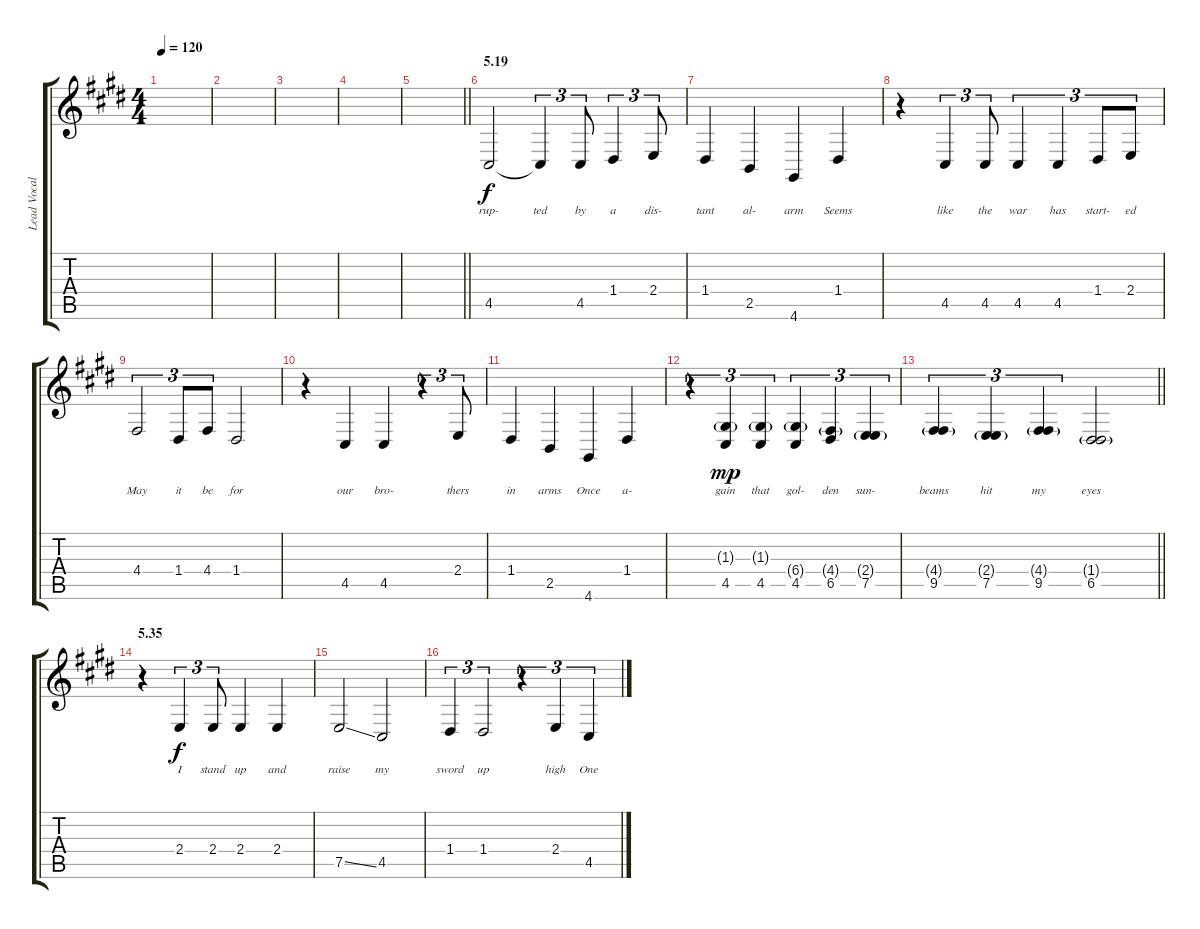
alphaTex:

\track ("Lead Vocals" "Lead Vocal") {instrument lead6voice}
\staff {score tabs}
\tuning (E4 B3 G3 D3 A2 E2) {hide}
\ts (4 4)
\tempo 120
\clef g2
\ks c#minor
|
|
|
|
\barLineRight lightlight
|
\section ("" "5.19")
4.5.2{lyrics (0 "rup-") lyrics (1 "") lyrics (2 "") lyrics (3 "") lyrics (4 "")} 4.5{t}.4{tu (3 2) lyrics (0 "ted") lyrics (1 "") lyrics (2 "") lyrics (3 "") lyrics (4 "")} 4.5.8{tu (3 2) lyrics (0 "by") lyrics (1 "") lyrics (2 "") lyrics (3 "") lyrics (4 "")} 1.4.4{tu (3 2) lyrics (0 "a") lyrics (1 "") lyrics (2 "") lyrics (3 "") lyrics (4 "")} 2.4.8{tu (3 2) lyrics (0 "dis-") lyrics (1 "") lyrics (2 "") lyrics (3 "") lyrics (4 "")} |
1.4.4{lyrics (0 "tant") lyrics (1 "") lyrics (2 "") lyrics (3 "") lyrics (4 "")} 2.5.4{lyrics (0 "al-") lyrics (1 "") lyrics (2 "") lyrics (3 "") lyrics (4 "")} 4.6.4{lyrics (0 "arm") lyrics (1 "") lyrics (2 "") lyrics (3 "") lyrics (4 "")} 1.4.4{lyrics (0 "Seems") lyrics (1 "") lyrics (2 "") lyrics (3 "") lyrics (4 "")} |
r.4 4.5.4{tu (3 2) lyrics (0 "like") lyrics (1 "") lyrics (2 "") lyrics (3 "") lyrics (4 "")} 4.5.8{tu (3 2) lyrics (0 "the") lyrics (1 "") lyrics (2 "") lyrics (3 "") lyrics (4 "")} 4.5.4{tu (3 2) lyrics (0 "war") lyrics (1 "") lyrics (2 "") lyrics (3 "") lyrics (4 "")} 4.5.4{tu (3 2) lyrics (0 "has") lyrics (1 "") lyrics (2 "") lyrics (3 "") lyrics (4 "")} 1.4.8{tu (3 2) lyrics (0 "start-") lyrics (1 "") lyrics (2 "") lyrics (3 "") lyrics (4 "")} 2.4.8{tu (3 2) lyrics (0 "ed") lyrics (1 "") lyrics (2 "") lyrics (3 "") lyrics (4 "")} |
4.4.2{tu (3 2) lyrics (0 "May") lyrics (1 "") lyrics (2 "") lyrics (3 "") lyrics (4 "")} 1.4.8{tu (3 2) lyrics (0 "it") lyrics (1 "") lyrics (2 "") lyrics (3 "") lyrics (4 "")} 4.4.8{tu (3 2) lyrics (0 "be") lyrics (1 "") lyrics (2 "") lyrics (3 "") lyrics (4 "")} 1.4.2{lyrics (0 "for") lyrics (1 "") lyrics (2 "") lyrics (3 "") lyrics (4 "")} |
r.4 4.5.4{lyrics (0 "our") lyrics (1 "") lyrics (2 "") lyrics (3 "") lyrics (4 "")} 4.5.4{lyrics (0 "bro-") lyrics (1 "") lyrics (2 "") lyrics (3 "") lyrics (4 "")} r.4{tu (3 2)} 2.4.8{tu (3 2) lyrics (0 "thers") lyrics (1 "") lyrics (2 "") lyrics (3 "") lyrics (4 "")} |
1.4.4{lyrics (0 "in") lyrics (1 "") lyrics (2 "") lyrics (3 "") lyrics (4 "")} 2.5.4{lyrics (0 "arms") lyrics (1 "") lyrics (2 "") lyrics (3 "") lyrics (4 "")} 4.6.4{lyrics (0 "Once") lyrics (1 "") lyrics (2 "") lyrics (3 "") lyrics (4 "")} 1.4.4{lyrics (0 "a-") lyrics (1 "") lyrics (2 "") lyrics (3 "") lyrics (4 "")} |
r.4{tu (3 2)} (1.3{g} 4.5).4{tu (3 2) lyrics (0 "gain") lyrics (1 "") lyrics (2 "") lyrics (3 "") lyrics (4 "") dy mp} (1.3{g} 4.5).4{tu (3 2) lyrics (0 "that") lyrics (1 "") lyrics (2 "") lyrics (3 "") lyrics (4 "")} (6.4{g} 4.5).4{tu (3 2) lyrics (0 "gol-") lyrics (1 "") lyrics (2 "") lyrics (3 "") lyrics (4 "")} (4.4{g} 6.5).4{tu (3 2) lyrics (0 "den") lyrics (1 "") lyrics (2 "") lyrics (3 "") lyrics (4 "")} (2.4{g} 7.5).4{tu (3 2) lyrics (0 "sun-") lyrics (1 "") lyrics (2 "") lyrics (3 "") lyrics (4 "")} |
\barLineRight lightlight
(4.4{g} 9.5).4{tu (3 2) lyrics (0 "beams") lyrics (1 "") lyrics (2 "") lyrics (3 "") lyrics (4 "")} (2.4{g} 7.5).4{tu (3 2) lyrics (0 "hit") lyrics (1 "") lyrics (2 "") lyrics (3 "") lyrics (4 "")} (4.4{g} 9.5).4{tu (3 2) lyrics (0 "my") lyrics (1 "") lyrics (2 "") lyrics (3 "") lyrics (4 "")} (1.4{g} 6.5).2{lyrics (0 "eyes") lyrics (1 "") lyrics (2 "") lyrics (3 "") lyrics (4 "")} |
\section ("" "5.35")
r.4 2.4.4{tu (3 2) lyrics (0 "I") lyrics (1 "") lyrics (2 "") lyrics (3 "") lyrics (4 "") dy f} 2.4.8{tu (3 2) lyrics (0 "stand") lyrics (1 "") lyrics (2 "") lyrics (3 "") lyrics (4 "")} 2.4.4{lyrics (0 "up") lyrics (1 "") lyrics (2 "") lyrics (3 "") lyrics (4 "")} 2.4.4{lyrics (0 "and") lyrics (1 "") lyrics (2 "") lyrics (3 "") lyrics (4 "")} |
7.5{ss}.2{lyrics (0 "raise") lyrics (1 "") lyrics (2 "") lyrics (3 "") lyrics (4 "")} 4.5.2{lyrics (0 "my") lyrics (1 "") lyrics (2 "") lyrics (3 "") lyrics (4 "")} |
1.4.4{tu (3 2) lyrics (0 "sword") lyrics (1 "") lyrics (2 "") lyrics (3 "") lyrics (4 "")} 1.4.2{tu (3 2) lyrics (0 "up") lyrics (1 "") lyrics (2 "") lyrics (3 "") lyrics (4 "")} r.4{tu (3 2)} 2.4.4{tu (3 2) lyrics (0 "high") lyrics (1 "") lyrics (2 "") lyrics (3 "") lyrics (4 "")} 4.5.4{tu (3 2) lyrics (0 "One") lyrics (1 "") lyrics (2 "") lyrics (3 "") lyrics (4 "")}
